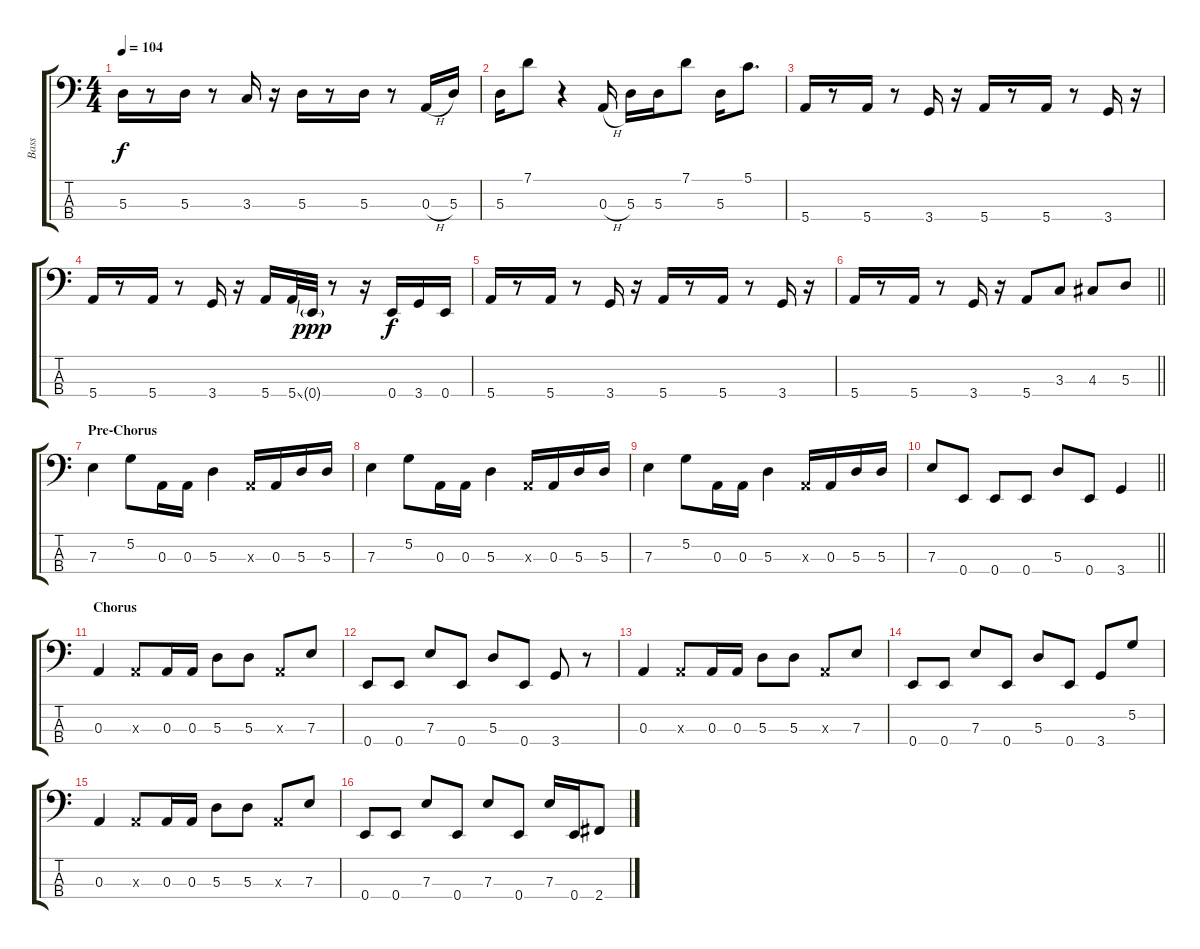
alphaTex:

\track ("Bass" "Bass") {instrument electricbassfinger}
\staff {score tabs}
\tuning (G2 D2 A1 E1) {hide}
\ts (4 4)
\tempo 104
\clef f4
\ks c
5.3.16{dy f} r.8 5.3.16 r.8 3.3.16 r.16 5.3.16 r.8 5.3.16 r.8 0.3{h}.16 5.3.16 |
5.3.16 7.1.8 r.4 0.3{h}.16 5.3.16 5.3.16 7.1.8 5.3.16 5.1.8{d} |
5.4.16 r.8 5.4.16 r.8 3.4.16 r.16 5.4.16 r.8 5.4.16 r.8 3.4.16 r.16 |
5.4.16 r.8 5.4.16 r.8 3.4.16 r.16 5.4.16 5.4{ss}.32 0.4{g}.32{dy ppp} r.8 r.16 0.4.16{dy f} 3.4.16 0.4.16 |
5.4.16 r.8 5.4.16 r.8 3.4.16 r.16 5.4.16 r.8 5.4.16 r.8 3.4.16 r.16 |
\barLineRight lightlight
5.4.16 r.8 5.4.16 r.8 3.4.16 r.16 5.4.8 3.3.8 4.3.8 5.3.8 |
\section ("" "Pre-Chorus")
7.3.4 5.2.8 0.3.16 0.3.16 5.3.4 0.3{x}.16 0.3.16 5.3.16 5.3.16 |
7.3.4 5.2.8 0.3.16 0.3.16 5.3.4 0.3{x}.16 0.3.16 5.3.16 5.3.16 |
7.3.4 5.2.8 0.3.16 0.3.16 5.3.4 0.3{x}.16 0.3.16 5.3.16 5.3.16 |
\barLineRight lightlight
7.3.8 0.4.8 0.4.8 0.4.8 5.3.8 0.4.8 3.4.4 |
\section ("" "Chorus")
0.3.4 0.3{x}.8 0.3.16 0.3.16 5.3.8 5.3.8 0.3{x}.8 7.3.8 |
0.4.8 0.4.8 7.3.8 0.4.8 5.3.8 0.4.8 3.4.8 r.8 |
0.3.4 0.3{x}.8 0.3.16 0.3.16 5.3.8 5.3.8 0.3{x}.8 7.3.8 |
0.4.8 0.4.8 7.3.8 0.4.8 5.3.8 0.4.8 3.4.8 5.2.8 |
0.3.4 0.3{x}.8 0.3.16 0.3.16 5.3.8 5.3.8 0.3{x}.8 7.3.8 |
0.4.8 0.4.8 7.3.8 0.4.8 7.3.8 0.4.8 7.3.16 0.4.16 2.4.8
